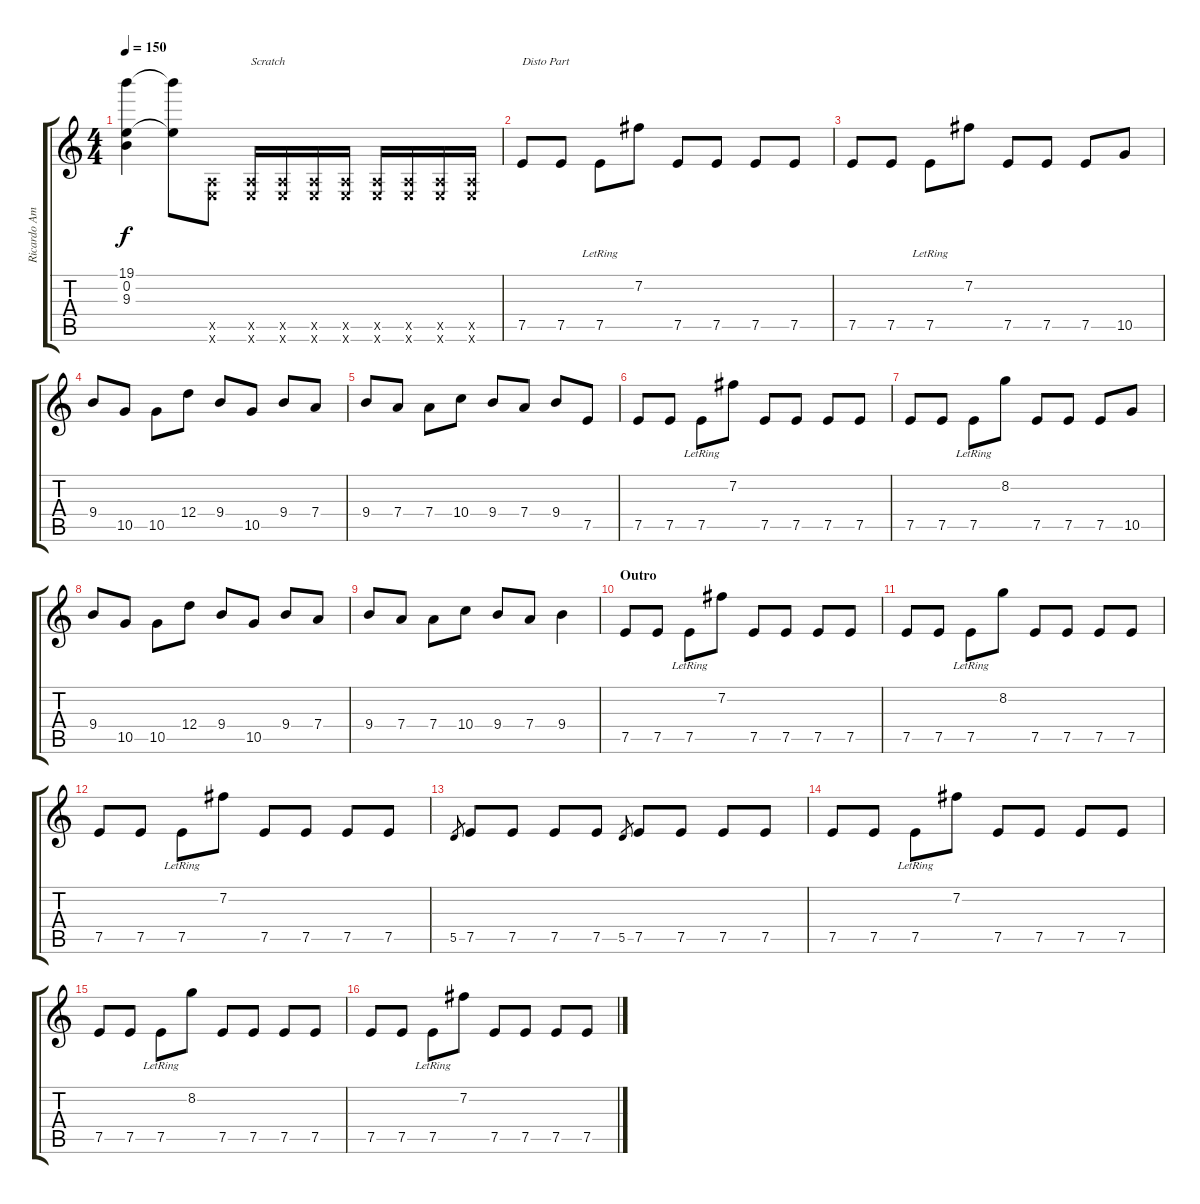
\track ("Ricardo Amorim (Electric Guitar3)" "Ricardo Am") {instrument overdrivenguitar}
\staff {score tabs}
\tuning (E4 B3 G3 D3 A2 E2) {hide}
\ts (4 4)
\tempo 150
\clef g2
\ks c
(19.1{t} 0.2 9.3{t}).4{dy f} (19.1{t} 9.3{t}).8 (0.5{x} 0.6{x}).8{volume 16 instrument guitarfretnoise} (0.5{x} 0.6{x}).16{txt "Scratch"} (0.5{x} 0.6{x}).16 (0.5{x} 0.6{x}).16 (0.5{x} 0.6{x}).16 (0.5{x} 0.6{x}).16 (0.5{x} 0.6{x}).16 (0.5{x} 0.6{x}).16 (0.5{x} 0.6{x}).16 |
7.5.8{txt "Disto Part" volume 13 instrument overdrivenguitar} 7.5.8 7.5{lr}.8 7.2.8 7.5.8 7.5.8 7.5.8 7.5.8 |
7.5.8 7.5.8 7.5{lr}.8 7.2.8 7.5.8 7.5.8 7.5.8 10.5.8 |
9.4.8 10.5.8 10.5.8 12.4.8 9.4.8 10.5.8 9.4.8 7.4.8 |
9.4.8 7.4.8 7.4.8 10.4.8 9.4.8 7.4.8 9.4.8 7.5.8 |
7.5.8 7.5.8 7.5{lr}.8 7.2.8 7.5.8 7.5.8 7.5.8 7.5.8 |
7.5.8 7.5.8 7.5{lr}.8 8.2.8 7.5.8 7.5.8 7.5.8 10.5.8 |
9.4.8 10.5.8 10.5.8 12.4.8 9.4.8 10.5.8 9.4.8 7.4.8 |
9.4.8 7.4.8 7.4.8 10.4.8 9.4.8 7.4.8 9.4.4 |
\section ("" "Outro")
7.5.8 7.5.8 7.5{lr}.8 7.2.8 7.5.8 7.5.8 7.5.8 7.5.8 |
7.5.8 7.5.8 7.5{lr}.8 8.2.8 7.5.8 7.5.8 7.5.8 7.5.8 |
7.5.8 7.5.8 7.5{lr}.8 7.2.8 7.5.8 7.5.8 7.5.8 7.5.8 |
5.5.8{gr} 7.5.8 7.5.8 7.5.8 7.5.8 5.5.8{gr} 7.5.8 7.5.8 7.5.8 7.5.8 |
7.5.8 7.5.8 7.5{lr}.8 7.2.8 7.5.8 7.5.8 7.5.8 7.5.8 |
7.5.8 7.5.8 7.5{lr}.8 8.2.8 7.5.8 7.5.8 7.5.8 7.5.8 |
7.5.8 7.5.8 7.5{lr}.8 7.2.8 7.5.8 7.5.8 7.5.8 7.5.8
